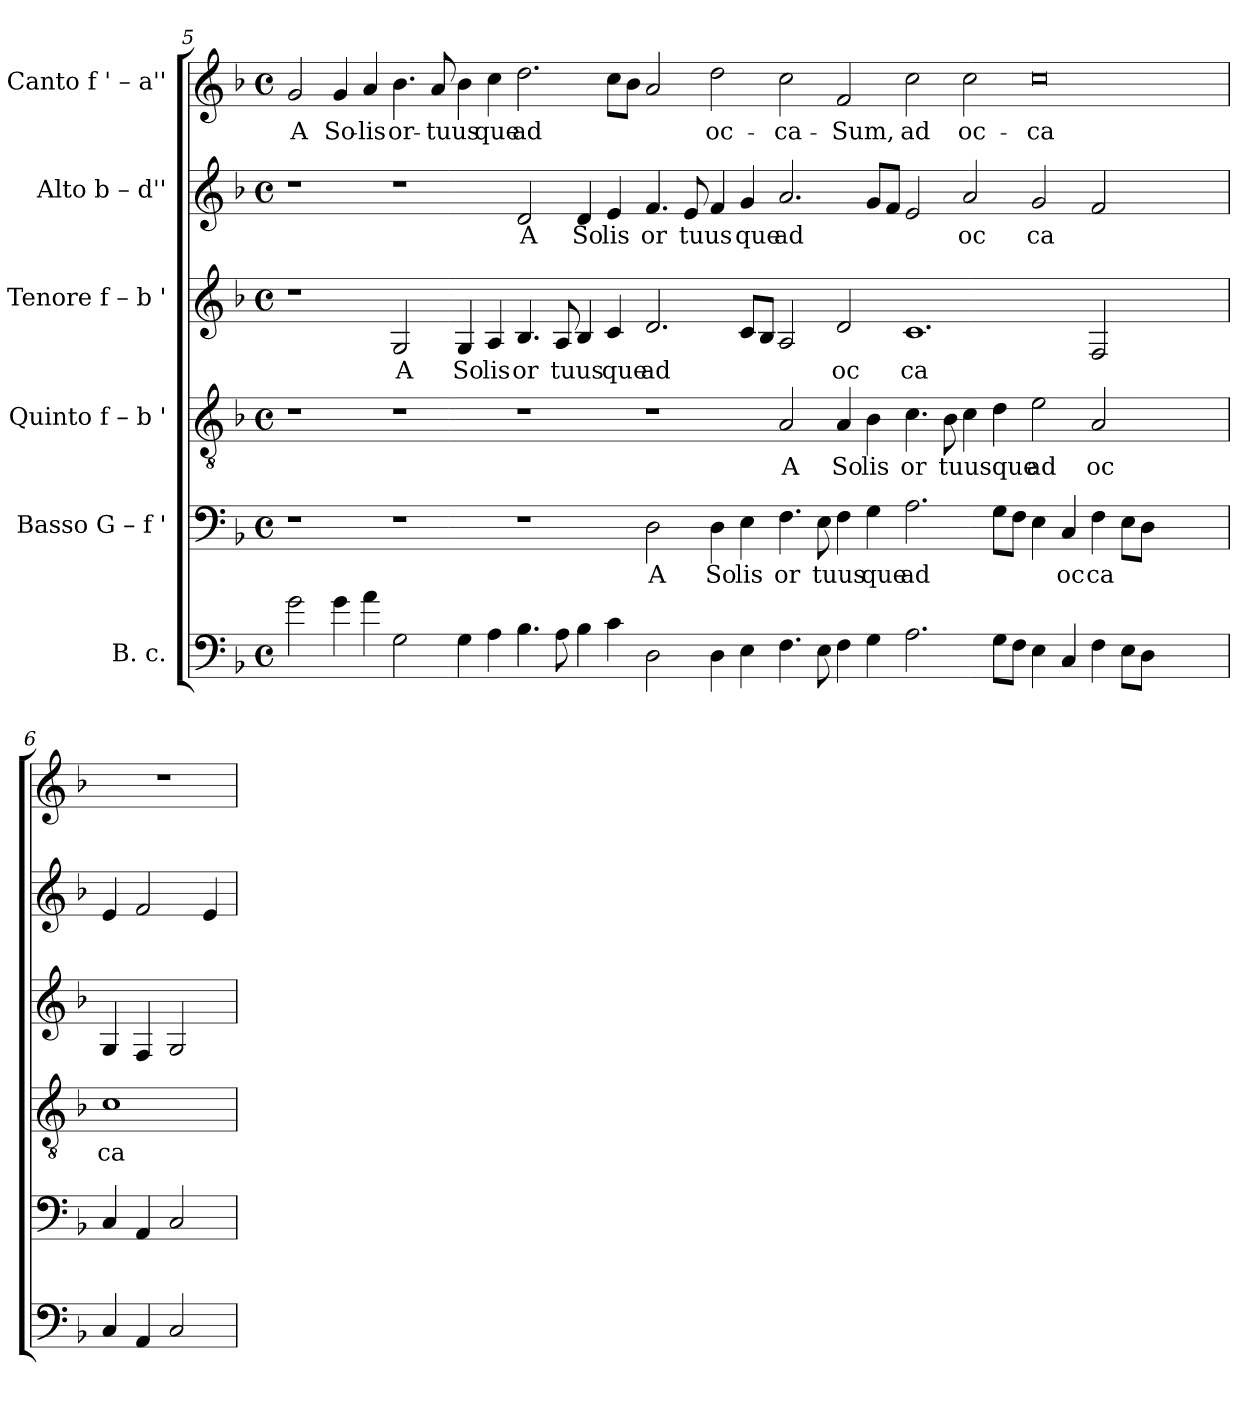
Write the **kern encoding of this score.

**kern	**kern	**text	**kern	**text	**kern	**text	**kern	**text	**kern	**text
*part6	*part5	*part5	*part4	*part4	*part3	*part3	*part2	*part2	*part1	*part1
*staff6	*staff5	*staff5	*staff4	*staff4	*staff3	*staff3	*staff2	*staff2	*staff1	*staff1
*I"B. c.	*I"Basso  G – f '	*	*I"Quinto  f – b '	*	*I"Tenore  f – b '	*	*I"Alto  b – d''	*	*I"Canto  f ' – a''	*
!!LO:LB:g=z
*clefF4	*clefF4	*	*clefGv2	*	*clefG2	*	*clefG2	*	*clefG2	*
*k[b-]	*k[b-]	*	*k[b-]	*	*k[b-]	*	*k[b-]	*	*k[b-]	*
*F:	*F:	*	*F:	*	*F:	*	*F:	*	*F:	*
*M4/4	*M4/4	*	*M4/4	*	*M4/4	*	*M4/4	*	*M4/4	*
*met(c)	*met(c)	*	*met(c)	*	*met(c)	*	*met(c)	*	*met(c)	*
=5	=5	=5	=5	=5	=5	=5	=5	=5	=5	=5
!	!	!	!	!	!	!	!	!	!	!LO:LY:b:cj
2g\	1r	.	1r	.	1r	.	1r	.	2g/	A
!	!	!	!	!	!	!	!	!	!	!LO:LY:b:cj
4g\	.	.	.	.	.	.	.	.	4g/	So-
!	!	!	!	!	!	!	!	!	!	!LO:LY:b:cj
4a\	.	.	.	.	.	.	.	.	4a/	-lis
!	!	!	!	!	!	!LO:LY:b:cj	!	!	!	!LO:LY:b:cj
2G\	1r	.	1r	.	2G/	A	1r	.	4.b-\	or-
!	!	!	!	!	!	!	!	!	!	!LO:LY:b:cj
.	.	.	.	.	.	.	.	.	8a/	-tuus-
!	!	!	!	!	!	!LO:LY:b:cj	!	!	!	!LO:LY:b:cj
4G\	.	.	.	.	4G/	So	.	.	4b-\	--
!	!	!	!	!	!	!LO:LY:b:cj	!	!	!	!LO:LY:b:cj
4A\	.	.	.	.	4A/	lis	.	.	4cc\	-que
!	!	!	!	!	!	!LO:LY:b:cj	!	!LO:LY:b:cj	!	!LO:LY:b:cj
4.B-\	1r	.	1r	.	4.B-/	or	2d/	A	2.dd\	ad
!	!	!	!	!	!	!LO:LY:b:cj	!	!	!	!
8A\	.	.	.	.	8A/	tuus	.	.	.	.
!	!	!	!	!	!	!LO:LY:b:cj	!	!LO:LY:b:cj	!	!
4B-\	.	.	.	.	4B-/	.	4d/	So	.	.
!	!	!	!	!	!	!LO:LY:b:cj	!	!LO:LY:b:cj	!	!LO:LY:b:cj
4c\	.	.	.	.	4c/	que	4e/	lis	8cc\L	.
!	!	!	!	!	!	!	!	!	!	!LO:LY:b:cj
.	.	.	.	.	.	.	.	.	8b-\J	.
!	!	!LO:LY:b:cj	!	!	!	!LO:LY:b:cj	!	!LO:LY:b:cj	!	!LO:LY:b:cj
2D\	2D\	A	1r	.	2.d/	ad	4.f/	or	2a/	.
!	!	!	!	!	!	!	!	!LO:LY:b:cj	!	!
.	.	.	.	.	.	.	8e/	tuus	.	.
!	!	!LO:LY:b:cj	!	!	!	!	!	!LO:LY:b:cj	!	!LO:LY:b:cj
4D\	4D\	So	.	.	.	.	4f/	.	2dd\	oc-
!	!	!LO:LY:b:cj	!	!	!	!LO:LY:b:cj	!	!LO:LY:b:cj	!	!
4E\	4E\	lis	.	.	8c/L	.	4g/	que	.	.
!	!	!	!	!	!	!LO:LY:b:cj	!	!	!	!
.	.	.	.	.	8B-/J	.	.	.	.	.
!	!	!LO:LY:b:cj	!	!LO:LY:b:cj	!	!LO:LY:b:cj	!	!LO:LY:b:cj	!	!LO:LY:b:cj
4.F\	4.F\	or	2A/	A	2A/	.	2.a/	ad	2cc\	-ca-
!	!	!LO:LY:b:cj	!	!	!	!	!	!	!	!
8E\	8E\	tuus	.	.	.	.	.	.	.	.
!	!	!LO:LY:b:cj	!	!LO:LY:b:cj	!	!LO:LY:b:cj	!	!	!	!LO:LY:b:cj
4F\	4F\	.	4A/	So	2d/	oc	.	.	2f/	-Sum,
!	!	!LO:LY:b:cj	!	!LO:LY:b:cj	!	!	!	!LO:LY:b:cj	!	!
4G\	4G\	que	4B-\	lis	.	.	8g/L	.	.	.
!	!	!	!	!	!	!	!	!LO:LY:b:cj	!	!
.	.	.	.	.	.	.	8f/J	.	.	.
!	!	!LO:LY:b:cj	!	!LO:LY:b:cj	!	!LO:LY:b:cj	!	!LO:LY:b:cj	!	!LO:LY:b:cj
2.A\	2.A\	ad	4.c\	or	1.c	ca	2e/	.	2cc\	ad
!	!	!	!	!LO:LY:b:cj	!	!	!	!	!	!
.	.	.	8B-\	tuusque	.	.	.	.	.	.
!	!	!	!	!LO:LY:b:cj	!	!	!	!LO:LY:b:cj	!	!LO:LY:b:cj
.	.	.	4c\	.	.	.	2a/	oc	2cc\	oc-
!	!	!LO:LY:b:cj	!	!LO:LY:b:cj	!	!	!	!	!	!
8G\L	8G\L	.	4d\	.	.	.	.	.	.	.
!	!	!LO:LY:b:cj	!	!	!	!	!	!	!	!
8F\J	8F\J	.	.	.	.	.	.	.	.	.
!	!	!LO:LY:b:cj	!	!LO:LY:b:cj	!	!	!	!LO:LY:b:cj	!	!LO:LY:b:cj
4E\	4E\	.	2e\	ad	.	.	2g/	ca	0cc	-ca-
!	!	!LO:LY:b:cj	!	!	!	!	!	!	!	!
4C/	4C/	oc	.	.	.	.	.	.	.	.
!	!	!LO:LY:b:cj	!	!LO:LY:b:cj	!	!LO:LY:b:cj	!	!LO:LY:b:cj	!	!
4F\	4F\	ca	2A/	oc	2F/	.	2f/	.	.	.
!	!	!LO:LY:b:cj	!	!	!	!	!	!	!	!
8E\L	8E\L	.	.	.	.	.	.	.	.	.
!	!	!LO:LY:b:cj	!	!	!	!	!	!	!	!
8D\J	8D\J	.	.	.	.	.	.	.	.	.
1ryy	1ryy	.	1ryy	.	1ryy	.	1ryy	.	.	.
=6	=6	=6	=6	=6	=6	=6	=6	=6	=6	=6
!	!	!LO:LY:b:cj	!	!LO:LY:b:cj	!	!LO:LY:b:cj	!	!LO:LY:b:cj	!	!
4C/	4C/	.	1c	ca	4G/	.	4e/	.	1r	.
!	!	!LO:LY:b:cj	!	!	!	!LO:LY:b:cj	!	!LO:LY:b:cj	!	!
4AA/	4AA/	.	.	.	4F/	.	2f/	.	.	.
!	!	!LO:LY:b:cj	!	!	!	!LO:LY:b:cj	!	!	!	!
2C/	2C/	.	.	.	2G/	.	.	.	.	.
!	!	!	!	!	!	!	!	!LO:LY:b:cj	!	!
.	.	.	.	.	.	.	4e/	.	.	.
=	=	=	=	=	=	=	=	=	=	=
*-	*-	*-	*-	*-	*-	*-	*-	*-	*-	*-
